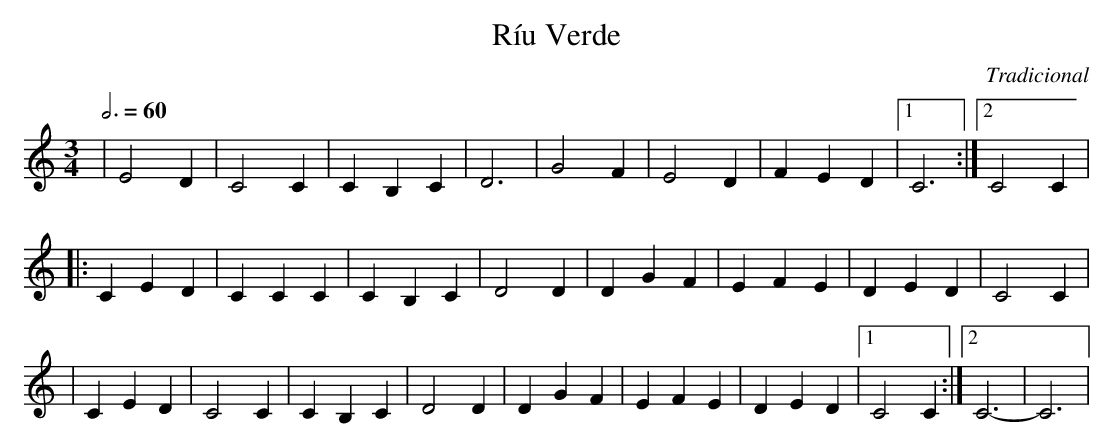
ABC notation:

X:1
T:Ríu Verde
C:Tradicional
M:3/4
L:1/4
Q:3/4=60
K:C
|E2 D|C2 C|CB,C|D3|G2 F|E2 D|FED|[1 C3:|[2 C2 C|
|:CED|CCC|CB,C|D2 D|DGF|EFE|DED|C2 C|
|CED|C2 C|CB,C|D2 D|DGF|EFE|DED|[1 C2 C:|[2 C3-|C3|
